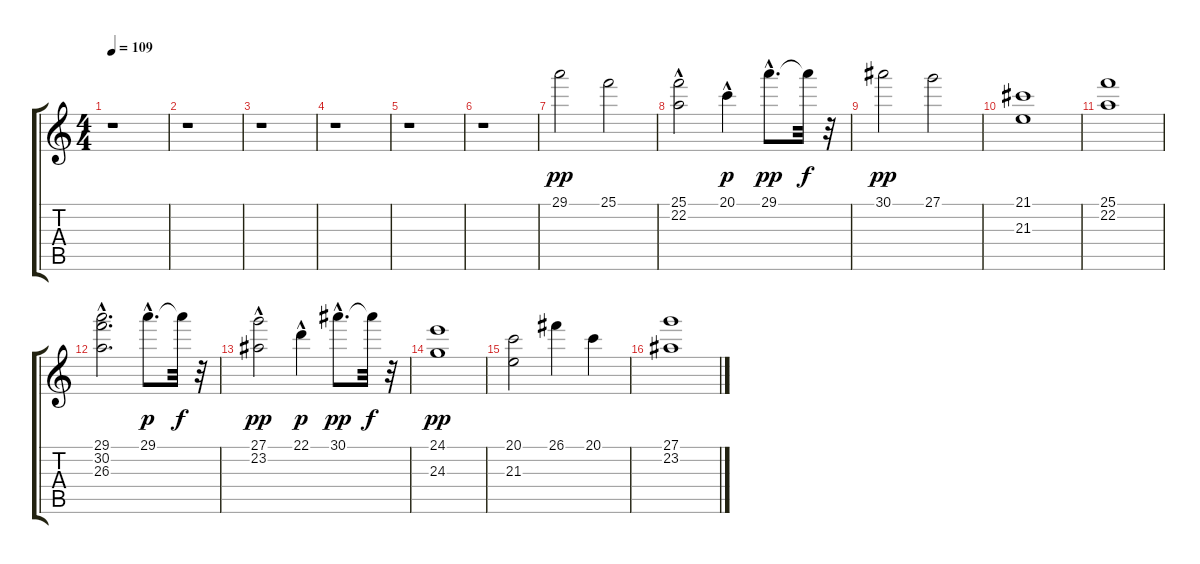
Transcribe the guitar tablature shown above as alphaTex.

\track "" {instrument stringensemble1}
\staff {score tabs}
\tuning (E4 B3 G3 D3 A2 E2) {hide}
\ts (4 4)
\tempo 109
\clef g2
\ks c
r.1{dy pp} |
r.1 |
r.1 |
r.1 |
r.1 |
r.1 |
29.1.2 25.1.2 |
(25.1{hac} 22.2).2 20.1{hac}.4{dy p} 29.1{hac}.8{d dy pp} 29.1{t}.32{dy f} r.32 |
30.1.2{dy pp} 27.1.2 |
(21.1 21.3).1 |
(25.1 22.2).1 |
(29.1 30.2{hac} 26.3{hac}).2{d} 29.1{hac}.8{d dy p} 29.1{t}.32{dy f} r.32 |
(27.1{hac} 23.2).2{dy pp} 22.1{hac}.4{dy p} 30.1{hac}.8{d dy pp} 30.1{t}.32{dy f} r.32 |
(24.1 24.3).1{dy pp} |
(20.1 21.3).2 26.1.4 20.1.4 |
(27.1 23.2).1
